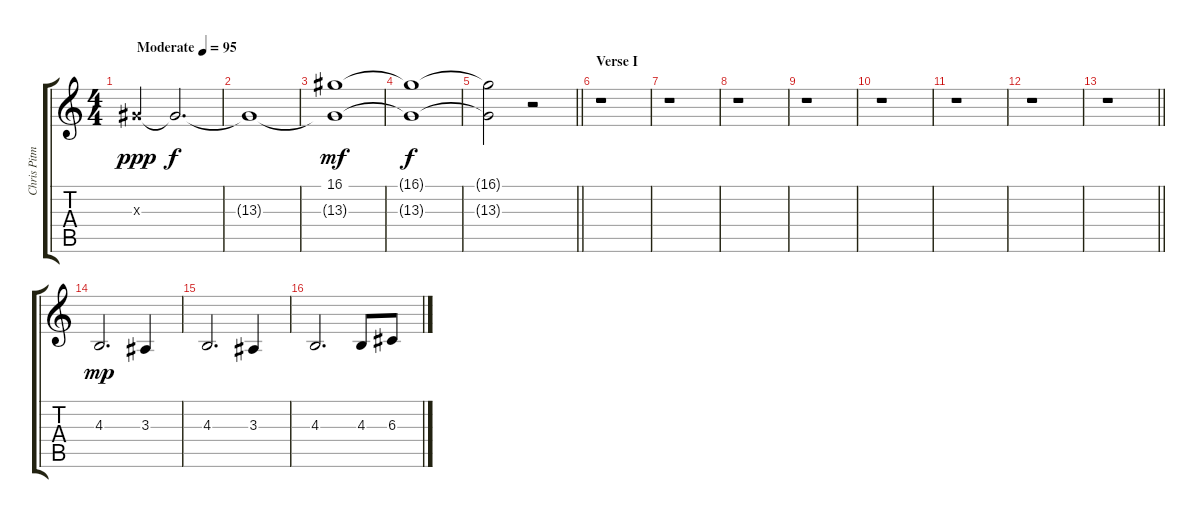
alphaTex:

\track ("Chris Pitman - Synth 2" "Chris Pitm") {instrument stringensemble1}
\staff {score tabs}
\tuning (E4 B3 G3 D3 A2 E2) {hide}
\ts (4 4)
\tempo (95 "Moderate")
\clef g2
\ks c
13.3{x}.4{dy ppp volume 1 instrument stringensemble2} 13.3{t}.2{d dy f volume 14} |
13.3{t}.1 |
(16.1 13.3{t}).1{dy mf} |
(16.1{t} 13.3{t}).1{dy f} |
\barLineRight lightlight
(16.1{t} 13.3{t}).2 r.2 |
\section ("" "Verse I")
r.1 |
r.1 |
r.1 |
r.1 |
r.1 |
r.1 |
r.1 |
\barLineRight lightlight
r.1 |
4.3.2{d dy mp volume 15 instrument stringensemble1} 3.3.4 |
4.3.2{d} 3.3.4 |
4.3.2{d} 4.3.8 6.3.8
